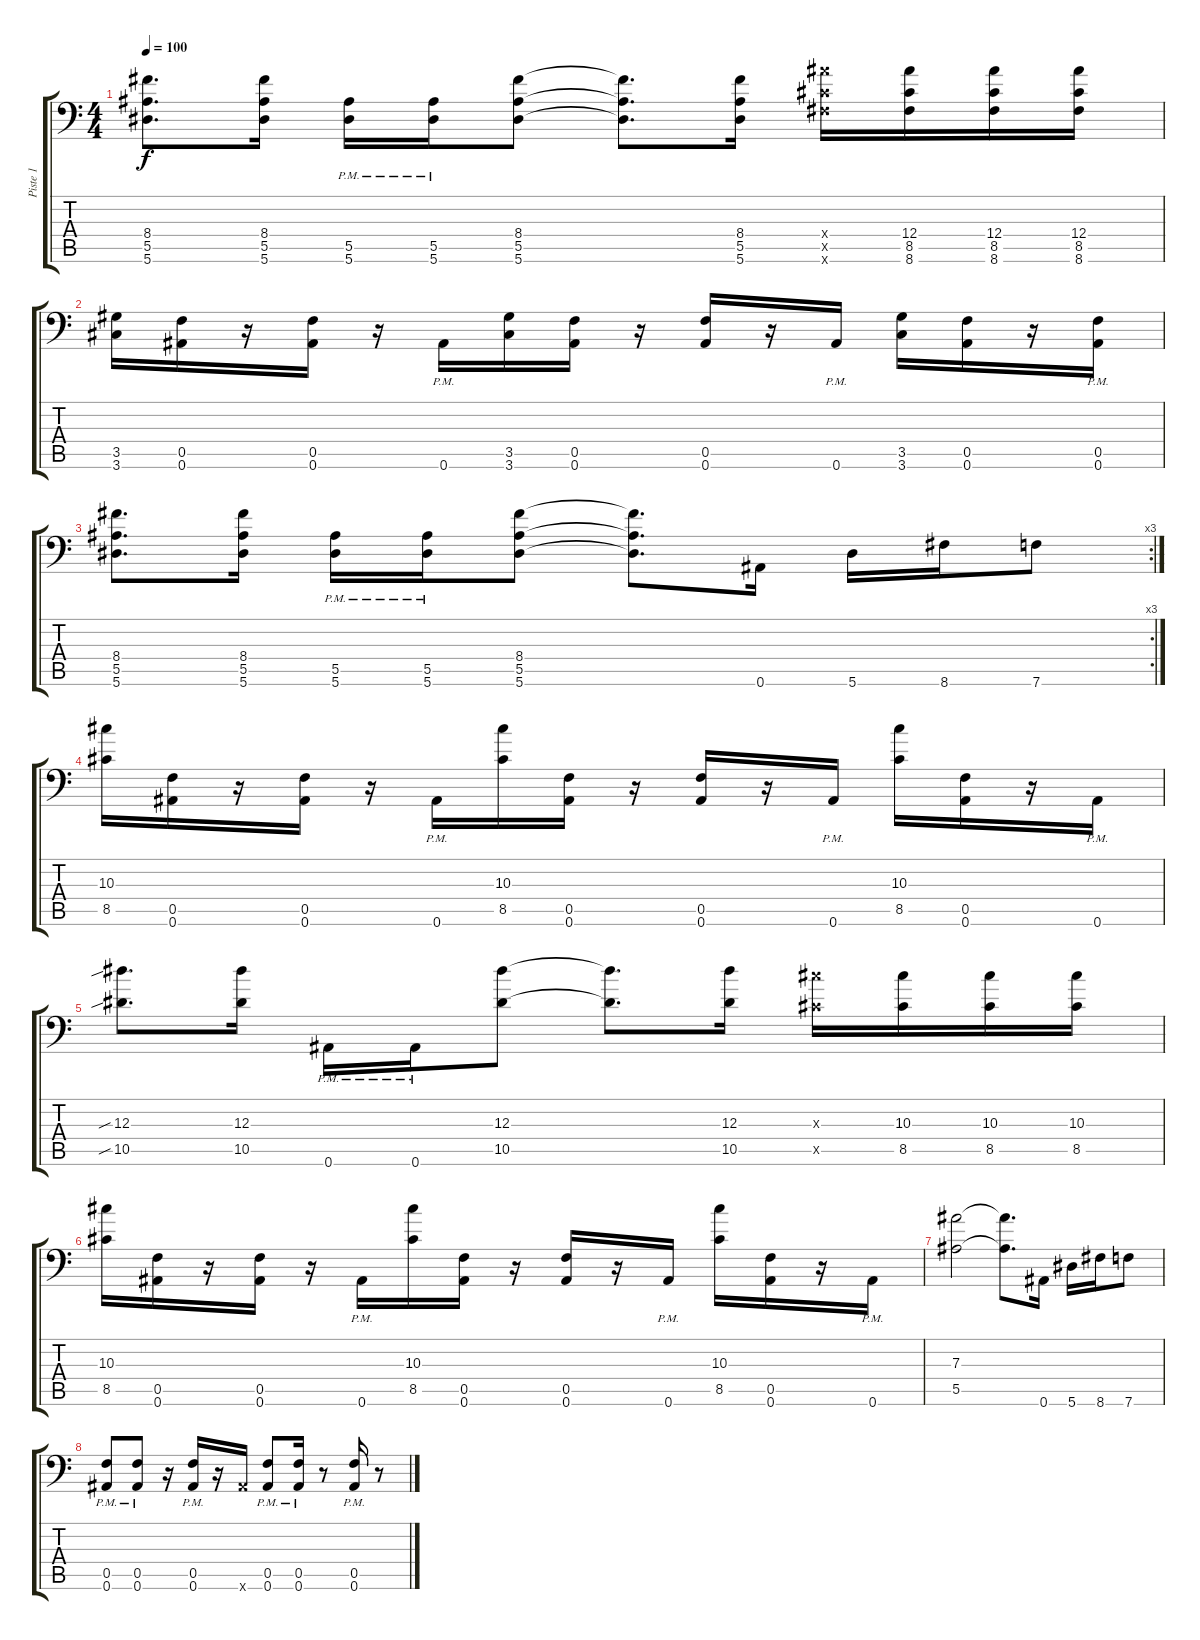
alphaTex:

\track ("Piste 1" "Piste 1") {instrument distortionguitar}
\staff {score tabs}
\tuning (C4 G3 Eb3 Bb2 F2 Bb1) {hide}
\ts (4 4)
\tempo 100
\clef f4
\ks c
(8.4 5.5 5.6).8{d dy f} (8.4 5.5 5.6).16 (5.5{pm} 5.6{pm}).16 (5.5{pm} 5.6{pm}).16 (8.4 5.5 5.6).8 (8.4{t} 5.5{t} 5.6{t}).8{d} (8.4 5.5 5.6).16 (12.4{x} 8.5{x} 8.6{x}).16 (12.4 8.5 8.6).16 (12.4 8.5 8.6).16 (12.4 8.5 8.6).16 |
(3.5 3.6).16 (0.5 0.6).16 r.16 (0.5 0.6).16 r.16 0.6{pm}.16 (3.5 3.6).16 (0.5 0.6).16 r.16 (0.5 0.6).16 r.16 0.6{pm}.16 (3.5 3.6).16 (0.5 0.6).16 r.16 (0.5 0.6{pm}).16 |
\rc 3
(8.4 5.5 5.6).8{d} (8.4 5.5 5.6).16 (5.5{pm} 5.6{pm}).16 (5.5{pm} 5.6{pm}).16 (8.4 5.5 5.6).8 (8.4{t} 5.5{t} 5.6{t}).8{d} 0.6.16 5.6.16 8.6.16 7.6.8 |
(10.3 8.5).16 (0.5 0.6).16 r.16 (0.5 0.6).16 r.16 0.6{pm}.16 (10.3 8.5).16 (0.5 0.6).16 r.16 (0.5 0.6).16 r.16 0.6{pm}.16 (10.3 8.5).16 (0.5 0.6).16 r.16 0.6{pm}.16 |
(12.3{sib} 10.5{sib}).8{d} (12.3 10.5).16 0.6{pm}.16 0.6{pm}.16 (12.3 10.5).8 (12.3{t} 10.5{t}).8{d} (12.3 10.5).16 (10.3{x} 8.5{x}).16 (10.3 8.5).16 (10.3 8.5).16 (10.3 8.5).16 |
(10.3 8.5).16 (0.5 0.6).16 r.16 (0.5 0.6).16 r.16 0.6{pm}.16 (10.3 8.5).16 (0.5 0.6).16 r.16 (0.5 0.6).16 r.16 0.6{pm}.16 (10.3 8.5).16 (0.5 0.6).16 r.16 0.6{pm}.16 |
(7.3 5.5).2 (7.3{t} 5.5{t}).8{d} 0.6.16 5.6.16 8.6.16 7.6.8 |
(0.5 0.6{pm}).8 (0.5 0.6{pm}).8 r.16 (0.5 0.6{pm}).16 r.16 0.6{x}.16 (0.5 0.6{pm}).8 (0.5 0.6{pm}).16 r.8 (0.5 0.6{pm}).16 r.8
